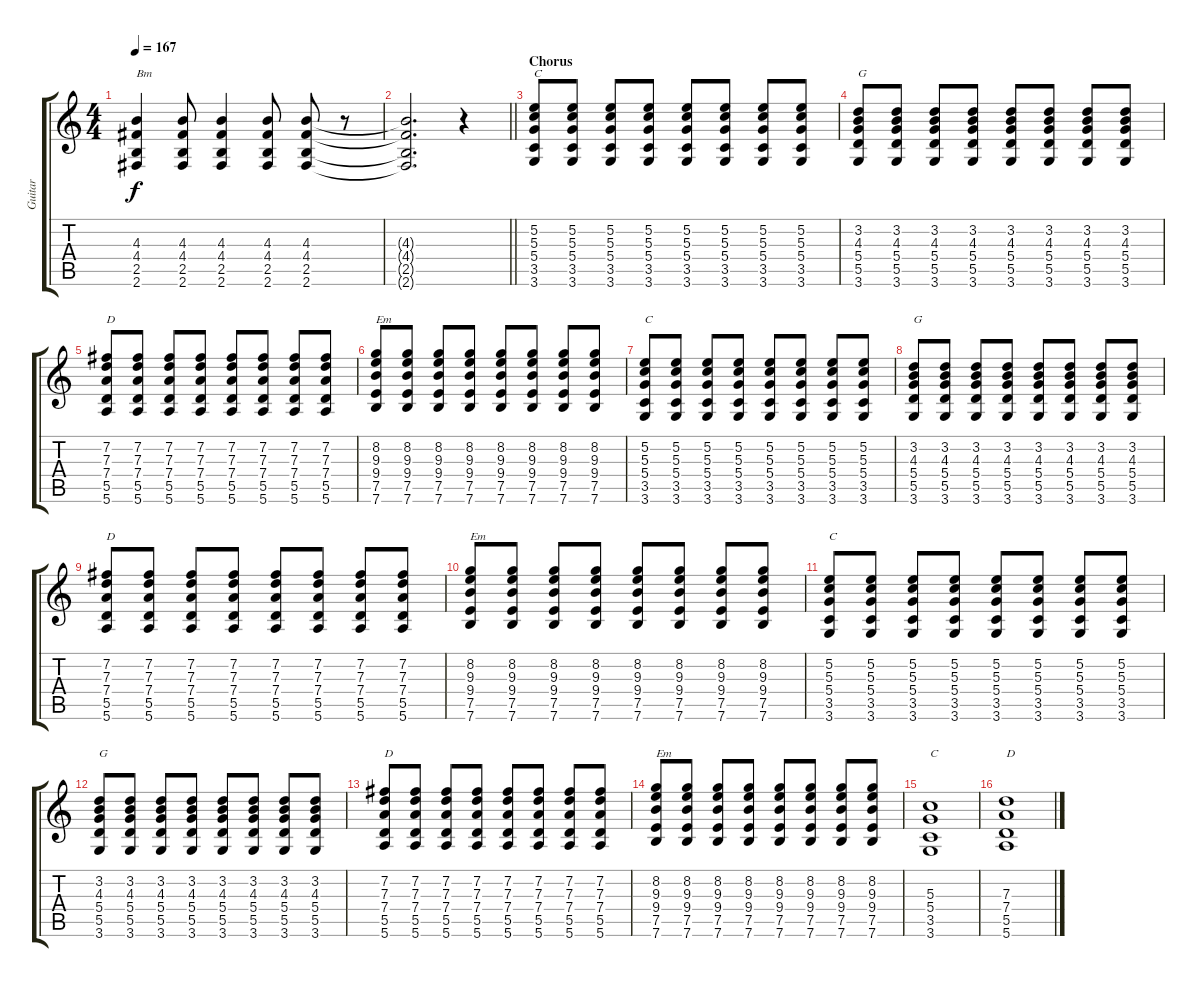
\track ("Guitar" "Guitar") {instrument overdrivenguitar}
\staff {score tabs}
\tuning (E4 B3 G3 D3 A2 E2) {hide}
\ts (4 4)
\tempo 167
\clef g2
\ks c
(4.3 4.4 2.5 2.6).4{txt "Bm" dy f} (4.3 4.4 2.5 2.6).8 (4.3 4.4 2.5 2.6).4 (4.3 4.4 2.5 2.6).8 (4.3 4.4 2.5 2.6).8 r.8 |
\barLineRight lightlight
(4.3{t} 4.4{t} 2.5{t} 2.6{t}).2{d} r.4 |
\section ("" "Chorus")
(5.2 5.3 5.4 3.5 3.6).8{txt "C"} (5.2 5.3 5.4 3.5 3.6).8 (5.2 5.3 5.4 3.5 3.6).8 (5.2 5.3 5.4 3.5 3.6).8 (5.2 5.3 5.4 3.5 3.6).8 (5.2 5.3 5.4 3.5 3.6).8 (5.2 5.3 5.4 3.5 3.6).8 (5.2 5.3 5.4 3.5 3.6).8 |
(3.2 4.3 5.4 5.5 3.6).8{txt "G"} (3.2 4.3 5.4 5.5 3.6).8 (3.2 4.3 5.4 5.5 3.6).8 (3.2 4.3 5.4 5.5 3.6).8 (3.2 4.3 5.4 5.5 3.6).8 (3.2 4.3 5.4 5.5 3.6).8 (3.2 4.3 5.4 5.5 3.6).8 (3.2 4.3 5.4 5.5 3.6).8 |
(7.2 7.3 7.4 5.5 5.6).8{txt "D"} (7.2 7.3 7.4 5.5 5.6).8 (7.2 7.3 7.4 5.5 5.6).8 (7.2 7.3 7.4 5.5 5.6).8 (7.2 7.3 7.4 5.5 5.6).8 (7.2 7.3 7.4 5.5 5.6).8 (7.2 7.3 7.4 5.5 5.6).8 (7.2 7.3 7.4 5.5 5.6).8 |
(8.2 9.3 9.4 7.5 7.6).8{txt "Em"} (8.2 9.3 9.4 7.5 7.6).8 (8.2 9.3 9.4 7.5 7.6).8 (8.2 9.3 9.4 7.5 7.6).8 (8.2 9.3 9.4 7.5 7.6).8 (8.2 9.3 9.4 7.5 7.6).8 (8.2 9.3 9.4 7.5 7.6).8 (8.2 9.3 9.4 7.5 7.6).8 |
(5.2 5.3 5.4 3.5 3.6).8{txt "C"} (5.2 5.3 5.4 3.5 3.6).8 (5.2 5.3 5.4 3.5 3.6).8 (5.2 5.3 5.4 3.5 3.6).8 (5.2 5.3 5.4 3.5 3.6).8 (5.2 5.3 5.4 3.5 3.6).8 (5.2 5.3 5.4 3.5 3.6).8 (5.2 5.3 5.4 3.5 3.6).8 |
(3.2 4.3 5.4 5.5 3.6).8{txt "G"} (3.2 4.3 5.4 5.5 3.6).8 (3.2 4.3 5.4 5.5 3.6).8 (3.2 4.3 5.4 5.5 3.6).8 (3.2 4.3 5.4 5.5 3.6).8 (3.2 4.3 5.4 5.5 3.6).8 (3.2 4.3 5.4 5.5 3.6).8 (3.2 4.3 5.4 5.5 3.6).8 |
(7.2 7.3 7.4 5.5 5.6).8{txt "D"} (7.2 7.3 7.4 5.5 5.6).8 (7.2 7.3 7.4 5.5 5.6).8 (7.2 7.3 7.4 5.5 5.6).8 (7.2 7.3 7.4 5.5 5.6).8 (7.2 7.3 7.4 5.5 5.6).8 (7.2 7.3 7.4 5.5 5.6).8 (7.2 7.3 7.4 5.5 5.6).8 |
(8.2 9.3 9.4 7.5 7.6).8{txt "Em"} (8.2 9.3 9.4 7.5 7.6).8 (8.2 9.3 9.4 7.5 7.6).8 (8.2 9.3 9.4 7.5 7.6).8 (8.2 9.3 9.4 7.5 7.6).8 (8.2 9.3 9.4 7.5 7.6).8 (8.2 9.3 9.4 7.5 7.6).8 (8.2 9.3 9.4 7.5 7.6).8 |
(5.2 5.3 5.4 3.5 3.6).8{txt "C"} (5.2 5.3 5.4 3.5 3.6).8 (5.2 5.3 5.4 3.5 3.6).8 (5.2 5.3 5.4 3.5 3.6).8 (5.2 5.3 5.4 3.5 3.6).8 (5.2 5.3 5.4 3.5 3.6).8 (5.2 5.3 5.4 3.5 3.6).8 (5.2 5.3 5.4 3.5 3.6).8 |
(3.2 4.3 5.4 5.5 3.6).8{txt "G"} (3.2 4.3 5.4 5.5 3.6).8 (3.2 4.3 5.4 5.5 3.6).8 (3.2 4.3 5.4 5.5 3.6).8 (3.2 4.3 5.4 5.5 3.6).8 (3.2 4.3 5.4 5.5 3.6).8 (3.2 4.3 5.4 5.5 3.6).8 (3.2 4.3 5.4 5.5 3.6).8 |
(7.2 7.3 7.4 5.5 5.6).8{txt "D"} (7.2 7.3 7.4 5.5 5.6).8 (7.2 7.3 7.4 5.5 5.6).8 (7.2 7.3 7.4 5.5 5.6).8 (7.2 7.3 7.4 5.5 5.6).8 (7.2 7.3 7.4 5.5 5.6).8 (7.2 7.3 7.4 5.5 5.6).8 (7.2 7.3 7.4 5.5 5.6).8 |
(8.2 9.3 9.4 7.5 7.6).8{txt "Em"} (8.2 9.3 9.4 7.5 7.6).8 (8.2 9.3 9.4 7.5 7.6).8 (8.2 9.3 9.4 7.5 7.6).8 (8.2 9.3 9.4 7.5 7.6).8 (8.2 9.3 9.4 7.5 7.6).8 (8.2 9.3 9.4 7.5 7.6).8 (8.2 9.3 9.4 7.5 7.6).8 |
(5.3 5.4 3.5 3.6).1{txt "C"} |
(7.3 7.4 5.5 5.6).1{txt "D"}
